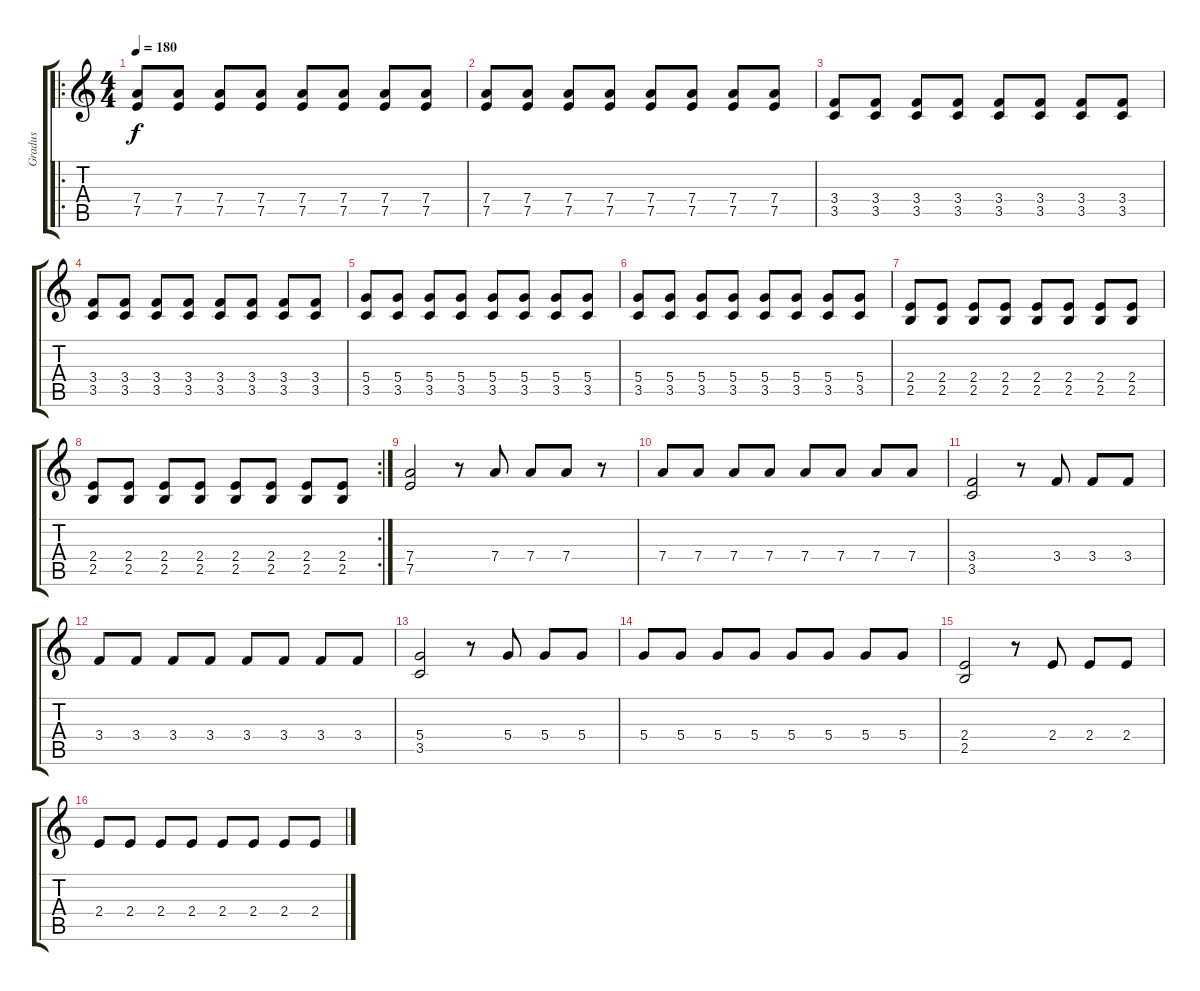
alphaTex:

\track ("Gradus" "Gradus") {instrument distortionguitar}
\staff {score tabs}
\tuning (E4 B3 G3 D3 A2 E2) {hide}
\ro
\ts (4 4)
\tempo 180
\clef g2
\ks c
(7.4 7.5).8{dy f} (7.4 7.5).8 (7.4 7.5).8 (7.4 7.5).8 (7.4 7.5).8 (7.4 7.5).8 (7.4 7.5).8 (7.4 7.5).8 |
(7.4 7.5).8 (7.4 7.5).8 (7.4 7.5).8 (7.4 7.5).8 (7.4 7.5).8 (7.4 7.5).8 (7.4 7.5).8 (7.4 7.5).8 |
(3.4 3.5).8 (3.4 3.5).8 (3.4 3.5).8 (3.4 3.5).8 (3.4 3.5).8 (3.4 3.5).8 (3.4 3.5).8 (3.4 3.5).8 |
(3.4 3.5).8 (3.4 3.5).8 (3.4 3.5).8 (3.4 3.5).8 (3.4 3.5).8 (3.4 3.5).8 (3.4 3.5).8 (3.4 3.5).8 |
(5.4 3.5).8 (5.4 3.5).8 (5.4 3.5).8 (5.4 3.5).8 (5.4 3.5).8 (5.4 3.5).8 (5.4 3.5).8 (5.4 3.5).8 |
(5.4 3.5).8 (5.4 3.5).8 (5.4 3.5).8 (5.4 3.5).8 (5.4 3.5).8 (5.4 3.5).8 (5.4 3.5).8 (5.4 3.5).8 |
(2.4 2.5).8 (2.4 2.5).8 (2.4 2.5).8 (2.4 2.5).8 (2.4 2.5).8 (2.4 2.5).8 (2.4 2.5).8 (2.4 2.5).8 |
\rc 2
(2.4 2.5).8 (2.4 2.5).8 (2.4 2.5).8 (2.4 2.5).8 (2.4 2.5).8 (2.4 2.5).8 (2.4 2.5).8 (2.4 2.5).8 |
(7.4 7.5).2 r.8 7.4.8 7.4.8 7.4.8 r.8 |
7.4.8 7.4.8 7.4.8 7.4.8 7.4.8 7.4.8 7.4.8 7.4.8 |
(3.4 3.5).2 r.8 3.4.8 3.4.8 3.4.8 |
3.4.8 3.4.8 3.4.8 3.4.8 3.4.8 3.4.8 3.4.8 3.4.8 |
(5.4 3.5).2 r.8 5.4.8 5.4.8 5.4.8 |
5.4.8 5.4.8 5.4.8 5.4.8 5.4.8 5.4.8 5.4.8 5.4.8 |
(2.4 2.5).2 r.8 2.4.8 2.4.8 2.4.8 |
2.4.8 2.4.8 2.4.8 2.4.8 2.4.8 2.4.8 2.4.8 2.4.8
